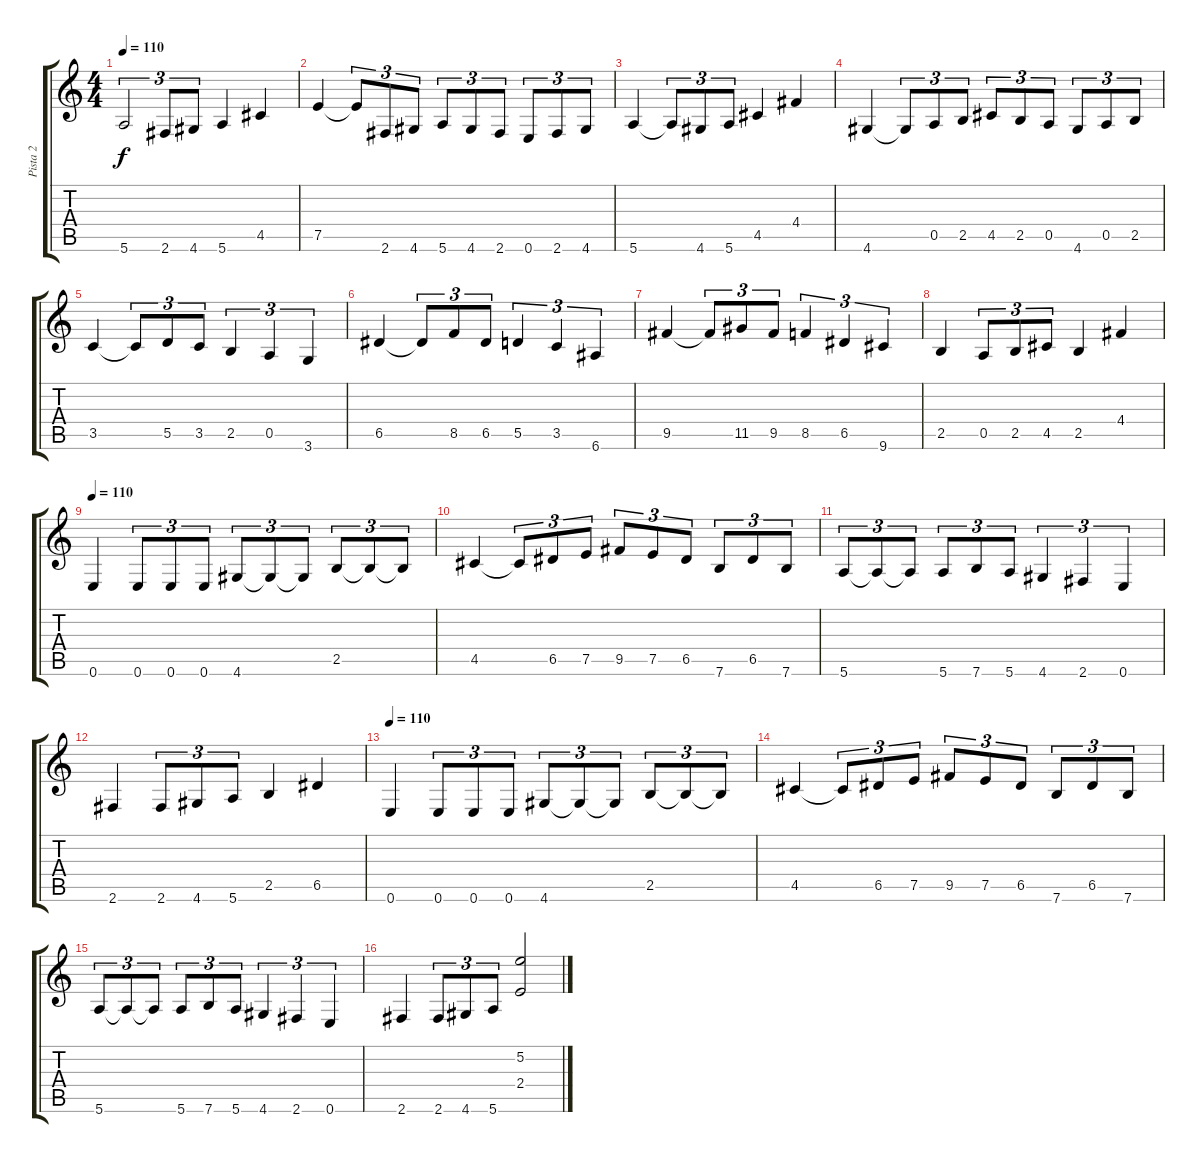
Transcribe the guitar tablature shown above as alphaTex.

\track ("Pista 2" "Pista 2") {instrument electricguitarjazz}
\staff {score tabs}
\tuning (E4 B3 G3 D3 A2 E2) {hide}
\ts (4 4)
\tempo 110
\clef g2
\ks c
5.6.2{tu (3 2) dy f} 2.6.8{tu (3 2)} 4.6.8{tu (3 2)} 5.6.4 4.5.4 |
7.5.4 7.5{t}.8{tu (3 2)} 2.6.8{tu (3 2)} 4.6.8{tu (3 2)} 5.6.8{tu (3 2)} 4.6.8{tu (3 2)} 2.6.8{tu (3 2)} 0.6.8{tu (3 2)} 2.6.8{tu (3 2)} 4.6.8{tu (3 2)} |
5.6.4 5.6{t}.8{tu (3 2)} 4.6.8{tu (3 2)} 5.6.8{tu (3 2)} 4.5.4 4.4.4 |
4.6.4 4.6{t}.8{tu (3 2)} 0.5.8{tu (3 2)} 2.5.8{tu (3 2)} 4.5.8{tu (3 2)} 2.5.8{tu (3 2)} 0.5.8{tu (3 2)} 4.6.8{tu (3 2)} 0.5.8{tu (3 2)} 2.5.8{tu (3 2)} |
3.5.4 3.5{t}.8{tu (3 2)} 5.5.8{tu (3 2)} 3.5.8{tu (3 2)} 2.5.4{tu (3 2)} 0.5.4{tu (3 2)} 3.6.4{tu (3 2)} |
6.5.4 6.5{t}.8{tu (3 2)} 8.5.8{tu (3 2)} 6.5.8{tu (3 2)} 5.5.4{tu (3 2)} 3.5.4{tu (3 2)} 6.6.4{tu (3 2)} |
9.5.4 9.5{t}.8{tu (3 2)} 11.5.8{tu (3 2)} 9.5.8{tu (3 2)} 8.5.4{tu (3 2)} 6.5.4{tu (3 2)} 9.6.4{tu (3 2)} |
2.5.4 0.5.8{tu (3 2)} 2.5.8{tu (3 2)} 4.5.8{tu (3 2)} 2.5.4 4.4.4 |
\tempo 110
0.6.4 0.6.8{tu (3 2)} 0.6.8{tu (3 2)} 0.6.8{tu (3 2)} 4.6.8{tu (3 2)} 4.6{t}.8{tu (3 2)} 4.6{t}.8{tu (3 2)} 2.5.8{tu (3 2)} 2.5{t}.8{tu (3 2)} 2.5{t}.8{tu (3 2)} |
4.5.4 4.5{t}.8{tu (3 2)} 6.5.8{tu (3 2)} 7.5.8{tu (3 2)} 9.5.8{tu (3 2)} 7.5.8{tu (3 2)} 6.5.8{tu (3 2)} 7.6.8{tu (3 2)} 6.5.8{tu (3 2)} 7.6.8{tu (3 2)} |
5.6.8{tu (3 2)} 5.6{t}.8{tu (3 2)} 5.6{t}.8{tu (3 2)} 5.6.8{tu (3 2)} 7.6.8{tu (3 2)} 5.6.8{tu (3 2)} 4.6.4{tu (3 2)} 2.6.4{tu (3 2)} 0.6.4{tu (3 2)} |
2.6.4 2.6.8{tu (3 2)} 4.6.8{tu (3 2)} 5.6.8{tu (3 2)} 2.5.4 6.5.4 |
\tempo 110
0.6.4 0.6.8{tu (3 2)} 0.6.8{tu (3 2)} 0.6.8{tu (3 2)} 4.6.8{tu (3 2)} 4.6{t}.8{tu (3 2)} 4.6{t}.8{tu (3 2)} 2.5.8{tu (3 2)} 2.5{t}.8{tu (3 2)} 2.5{t}.8{tu (3 2)} |
4.5.4 4.5{t}.8{tu (3 2)} 6.5.8{tu (3 2)} 7.5.8{tu (3 2)} 9.5.8{tu (3 2)} 7.5.8{tu (3 2)} 6.5.8{tu (3 2)} 7.6.8{tu (3 2)} 6.5.8{tu (3 2)} 7.6.8{tu (3 2)} |
5.6.8{tu (3 2)} 5.6{t}.8{tu (3 2)} 5.6{t}.8{tu (3 2)} 5.6.8{tu (3 2)} 7.6.8{tu (3 2)} 5.6.8{tu (3 2)} 4.6.4{tu (3 2)} 2.6.4{tu (3 2)} 0.6.4{tu (3 2)} |
2.6.4 2.6.8{tu (3 2)} 4.6.8{tu (3 2)} 5.6.8{tu (3 2)} (5.2 2.4).2
